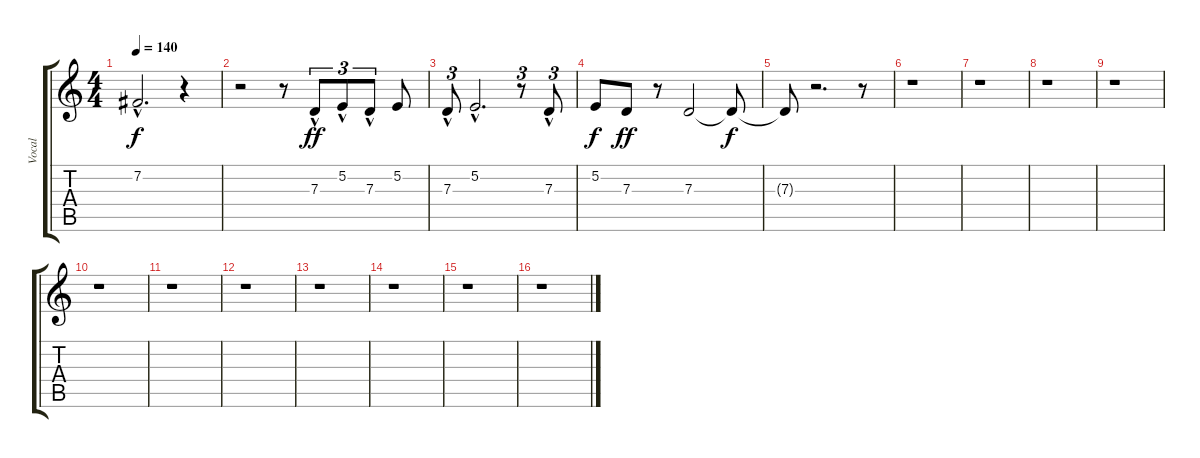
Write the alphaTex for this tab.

\track ("Vocal" "Vocal") {instrument tenorsax}
\staff {score tabs}
\tuning (E4 B3 G3 D3 A2 E2) {hide}
\ts (4 4)
\tempo 140
\clef g2
\ks c
7.2{hac t}.2{d dy f} r.4 |
r.2 r.8 7.3{hac}.8{tu (3 2) dy ff} 5.2{hac}.8{tu (3 2)} 7.3{hac}.8{tu (3 2)} 5.2.8 |
7.3{hac}.8{tu (3 2)} 5.2{hac}.2{d} r.8{tu (3 2)} 7.3{hac}.8{tu (3 2)} |
5.2.8{dy f} 7.3.8{dy ff} r.8 7.3.2 7.3{t}.8{dy f} |
7.3{t}.8 r.2{d} r.8 |
r.1 |
r.1 |
r.1 |
r.1 |
r.1 |
r.1 |
r.1 |
r.1 |
r.1 |
r.1 |
r.1
